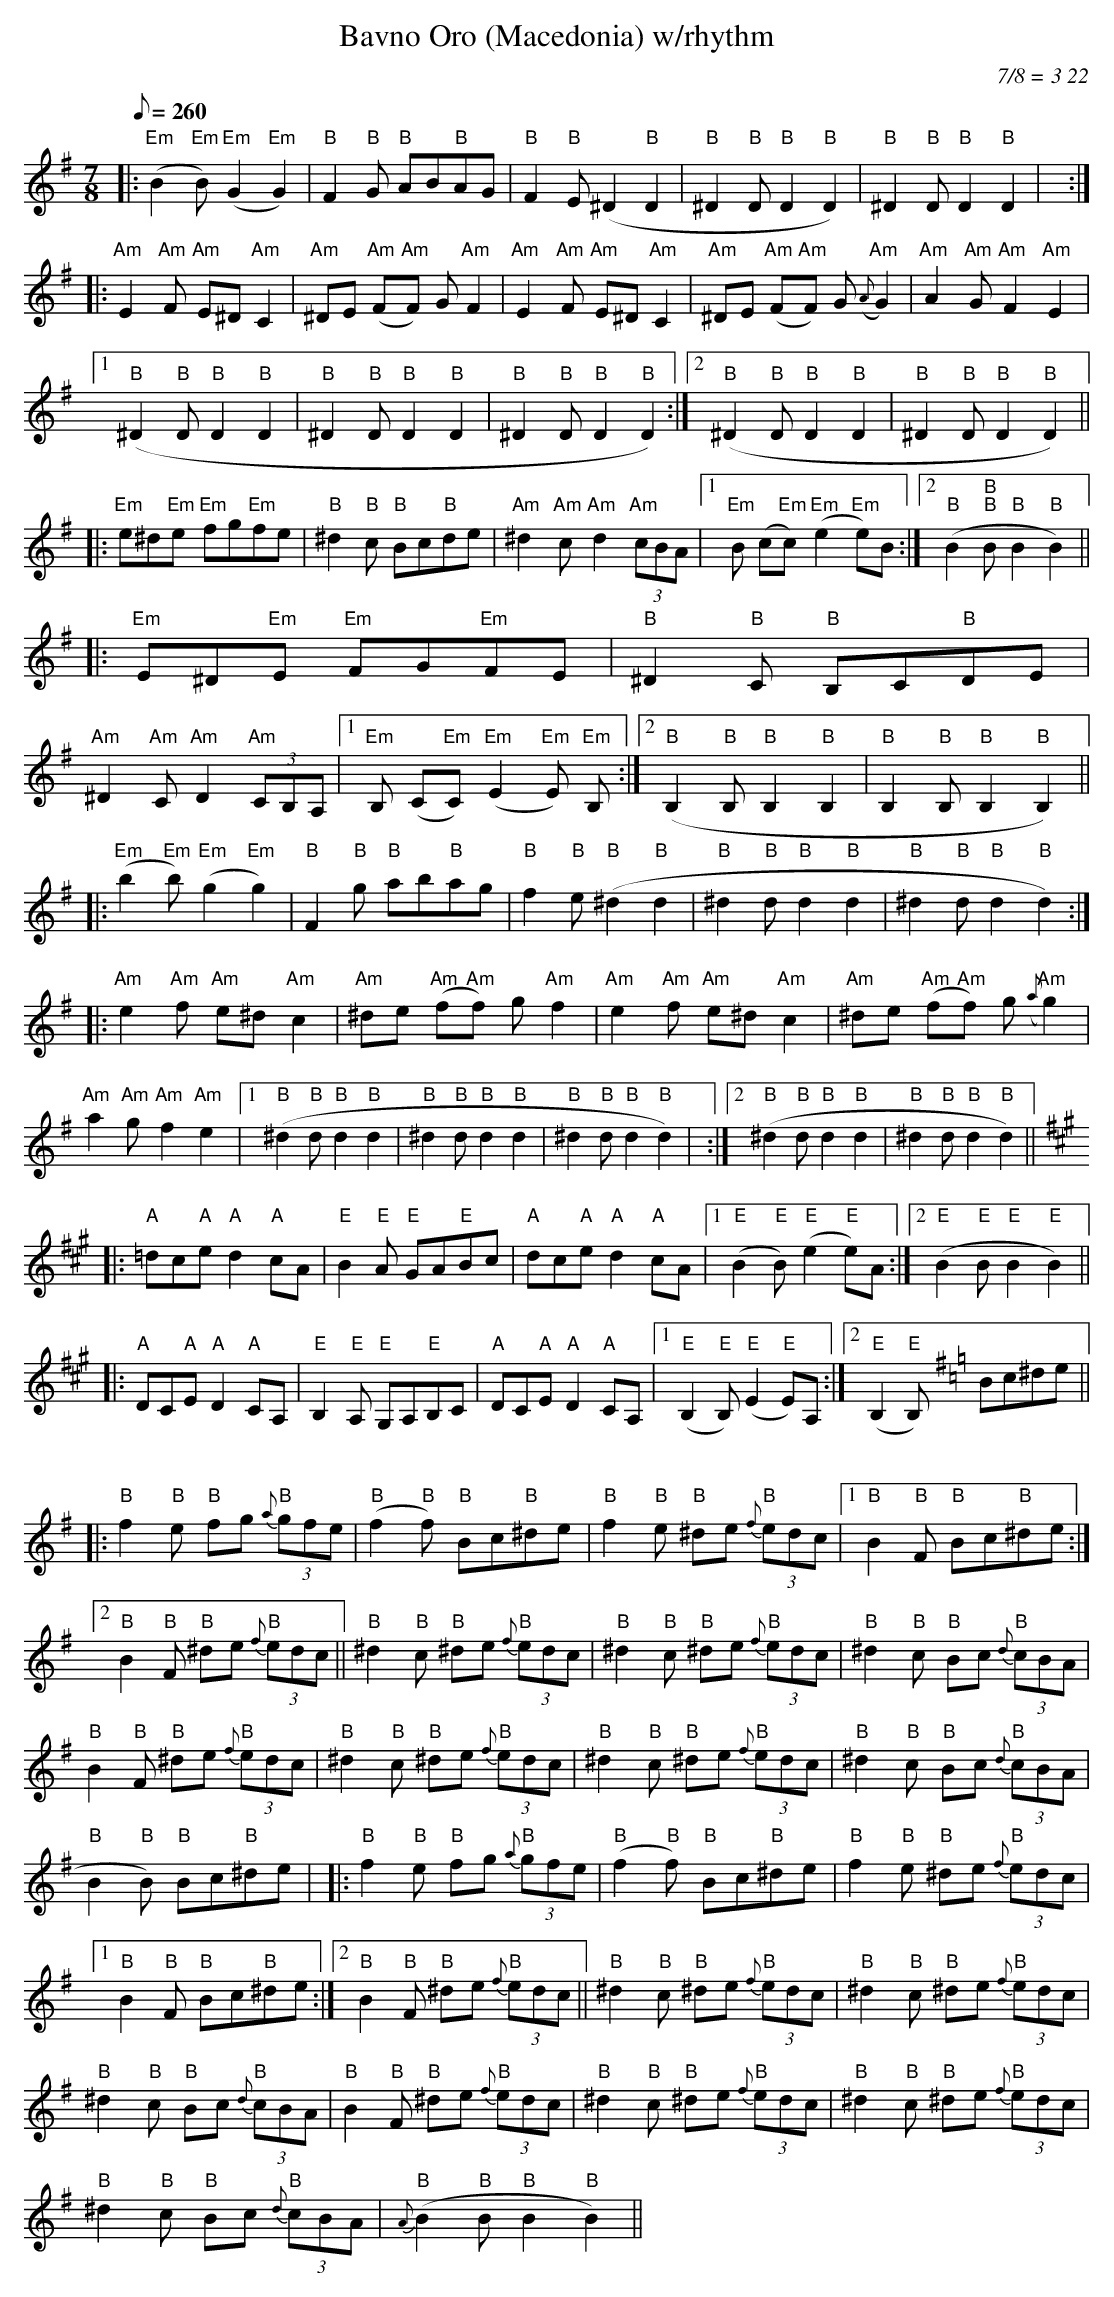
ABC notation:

X:1
T:Bavno Oro (Macedonia) w/rhythm
M:7/8
L:1/8
Q:1/8=260
C:7/8 = 3 22
K:Em
|: "Em" (B2 "Em" B) "Em" (G2 "Em" G2) | "B" F2 "B" G "B" AB"B"AG |
"B" F2 "B" E (^D2 "B" D2 | "B" ^D2 "B" D "B" D2 "B" D2) |
"B" ^D2 "B" D "B" D2 "B" D2 | :| !
|: "Am" E2 "Am" F "Am" E^D "Am" C2 | "Am" ^DE "Am" (F"Am"F) G "Am" F2 |
"Am" E2 "Am" F "Am" E^D "Am" C2 | "Am" ^DE "Am" (F"Am"F) G "Am" ({A}G2) |
"Am" A2 "Am" G "Am" F2 "Am" E2 | !
 [1 "B" (^D2 "B" D1 "B" D2 "B" D2 | "B" ^D2 "B" D1 "B" D2 "B" D2 |
"B" ^D2 "B" D1 "B" D2 "B" D2) :|
[2 "B" (^D2 "B" D1 "B" D2 "B" D2 | "B" ^D2 "B" D1 "B" D2 "B" D2) || !
|: "Em" e^d"Em"e "Em" fg"Em"fe | "B" ^d2 "B" c "B" Bc"B"de |
"Am" ^d2 "Am" c "Am" d2 "Am" (3cBA |
[1 "Em" B (c"Em"c) "Em" (e2 "Em" e)B :|
[2 "B" (B2 "B" "B" B "B" B2 "B" B2) || !
|: "Em" E^D"Em"E "Em" FG"Em"FE | "B" ^D2 "B" C "B" B,C"B"DE | !
"Am" ^D2 "Am" C "Am" D2 "Am" (3CB,A, |
[1 "Em" B, (C"Em"C) "Em" (E2 "Em" E) "Em" B, :|
[2 "B" (B,2 "B" B, "B" B,2 "B" B,2 | "B" B,2 "B" B, "B" B,2 "B" B,2) || !
|: "Em" (b2 "Em" b) "Em" (g2 "Em" g2) | "B" F2 "B" g "B" ab"B"ag |
"B" f2 "B" e "B" (^d2 "B" d2 |
"B" ^d2 "B" d "B" d2 "B" d2 |"B" ^d2 "B" d "B" d2 "B" d2) :| !
|: "Am" e2 "Am" f "Am" e^d "Am" c2 | "Am" ^de "Am" (f"Am"f) g "Am" f2 |
"Am" e2 "Am" f "Am" e^d "Am" c2 | "Am" ^de "Am" (f"Am"f) g "Am" ({a}g2) | !
"Am" a2 "Am" g "Am" f2 "Am" e2 |
[1 "B" (^d2 "B" d "B" d2 "B" d2 | "B" ^d2 "B" d "B" d2 "B" d2 |
"B" ^d2 "B" d "B" d2 "B" d2) | :|
[2 "B" (^d2 "B" d "B" d2 "B" d2 | "B" ^d2 "B" d "B" d2 "B" d2) ||!
K:A
|: "A" =dc"A"e "A" d2 "A" cA | "E" B2 "E" A "E" GA"E"Bc |
"A" dc"A"e "A" d2 "A" cA |
[1 "E" (B2 "E" B) "E" (e2 "E" e)A :|[2 "E" (B2 "E" B "E" B2 "E" B2) || !
|: "A" DC"A"E "A" D2 "A" CA, | "E" B,2 "E" A, "E" G,A,"E"B,C |
"A" DC"A"E "A" D2 "A" CA, |
[1 "E" (B,2 "E" B,) "E" (E2 "E" E)A, :|[2 "E" (B,2 "E" B,)
K:Em
Bc^de || !
|: "B" f2 "B" e "B" fg "B" {a}(3gfe | "B" (f2 "B" f) "B" Bc"B"^de |
"B" f2 "B" e "B" ^de "B" {f}(3edc | [1 "B" B2 "B" F "B" Bc"B"^de :| !
[2 "B" B2 "B" F "B" ^de "B" {f}(3edc ||
"B" ^d2 "B" c "B" ^de "B" {f}(3edc | "B" ^d2 "B" c "B" ^de "B" {f}(3edc |
"B" ^d2 "B" c "B" Bc "B" {d}(3cBA | !
"B" B2 "B" F "B" ^de "B" {f}(3edc |
"B" ^d2 "B" c "B" ^de "B" {f}(3edc | "B" ^d2 "B" c "B" ^de "B" {f}(3edc |
"B" ^d2 "B" c "B" Bc "B" {d}(3cBA | !
"B" B2 "B" B) "B" Bc"B"^de |
|: "B" f2 "B" e "B" fg "B" {a}(3gfe | "B" (f2 "B" f) "B" Bc"B"^de |
"B" f2 "B" e "B" ^de "B" {f}(3edc | !
[1 "B" B2 "B" F "B" Bc"B"^de :|
[2 "B" B2 "B" F "B" ^de "B" {f}(3edc ||
"B" ^d2 "B" c "B" ^de "B" {f}(3edc | "B" ^d2 "B" c "B" ^de "B" {f}(3edc | !
"B" ^d2 "B" c "B" Bc "B" {d}(3cBA |
"B" B2 "B" F "B" ^de "B" {f}(3edc |
"B" ^d2 "B" c "B" ^de "B" {f}(3edc | "B" ^d2 "B" c "B" ^de "B" {f}(3edc | !
"B" ^d2 "B" c "B" Bc "B" {d}(3cBA |
"B" {A}(B2 "B" B "B" B2 "B" B2) ||
